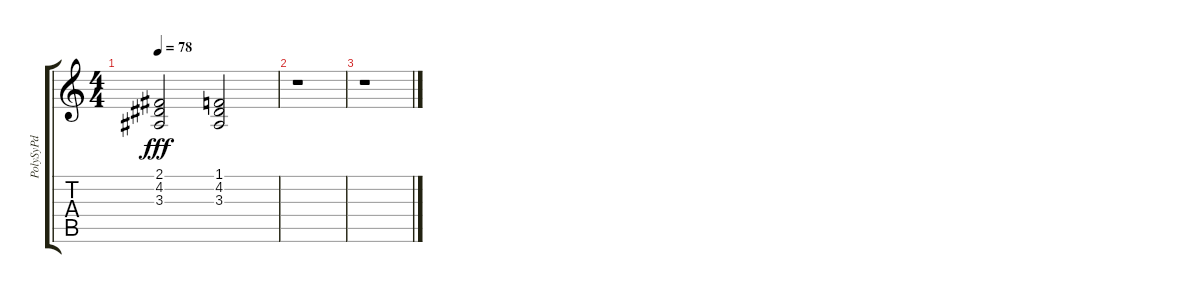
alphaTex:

\track ("PolySyPd" "PolySyPd") {instrument pad3polysynth}
\staff {score tabs}
\tuning (E4 B3 G3 D3 A2 E2) {hide}
\ts (4 4)
\tempo 78
\clef g2
\ks c
(2.1 4.2 3.3).2{dy fff} (1.1 4.2 3.3).2 |
r.1 |
r.1
